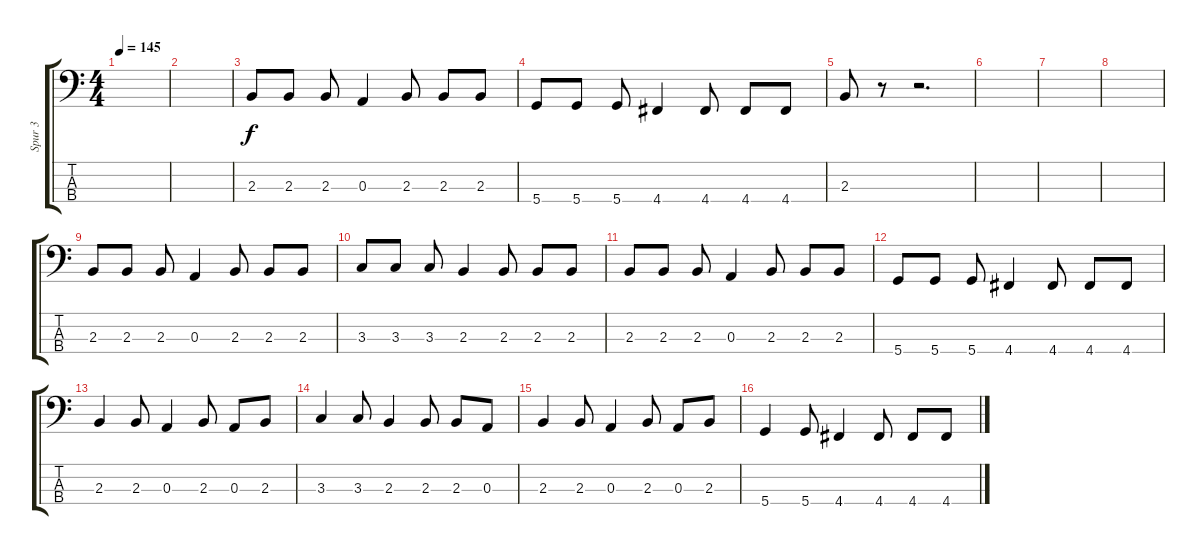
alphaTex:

\track ("Spur 3" "Spur 3") {instrument electricbassfinger}
\staff {score tabs}
\tuning (G2 D2 A1 D1) {hide}
\ts (4 4)
\tempo 145
\clef f4
\ks c
|
|
2.3.8 2.3.8 2.3.8 0.3.4 2.3.8 2.3.8 2.3.8 |
5.4.8 5.4.8 5.4.8 4.4.4 4.4.8 4.4.8 4.4.8 |
2.3.8 r.8 r.2{d} |
|
|
|
2.3.8 2.3.8 2.3.8 0.3.4 2.3.8 2.3.8 2.3.8 |
3.3.8 3.3.8 3.3.8 2.3.4 2.3.8 2.3.8 2.3.8 |
2.3.8 2.3.8 2.3.8 0.3.4 2.3.8 2.3.8 2.3.8 |
5.4.8 5.4.8 5.4.8 4.4.4 4.4.8 4.4.8 4.4.8 |
2.3.4 2.3.8 0.3.4 2.3.8 0.3.8 2.3.8 |
3.3.4 3.3.8 2.3.4 2.3.8 2.3.8 0.3.8 |
2.3.4 2.3.8 0.3.4 2.3.8 0.3.8 2.3.8 |
5.4.4 5.4.8 4.4.4 4.4.8 4.4.8 4.4{ss}.8
